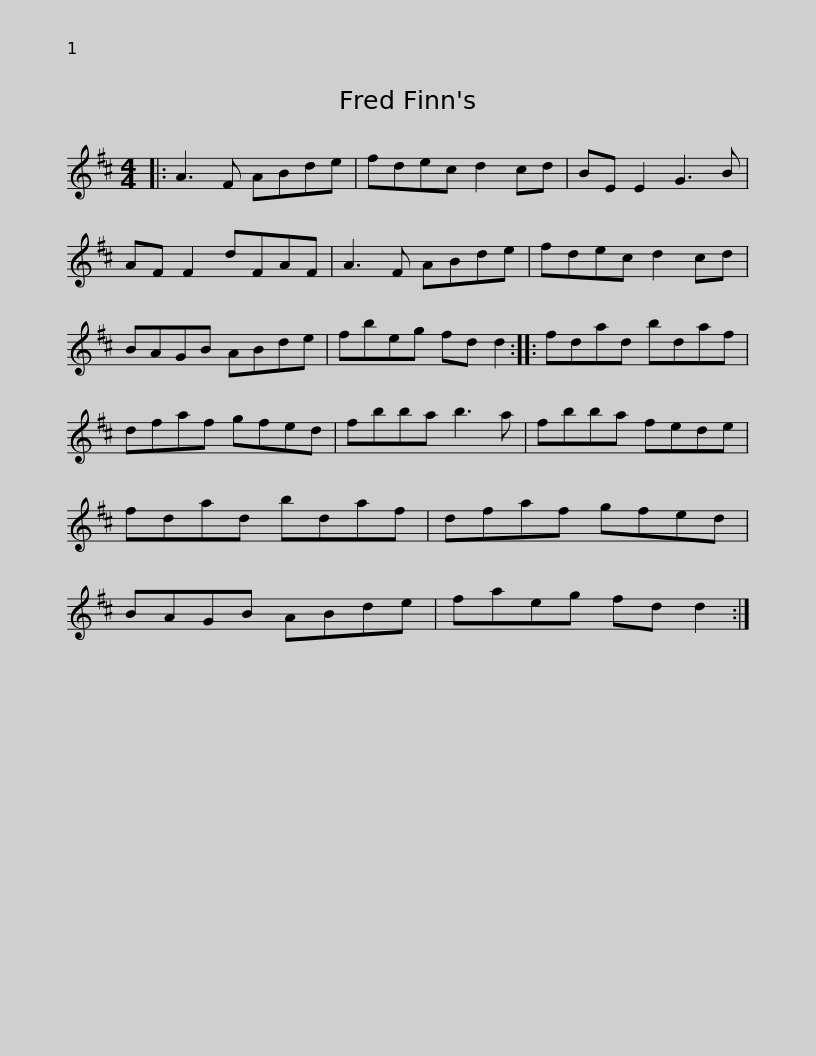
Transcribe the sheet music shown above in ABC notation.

X:1
L:1/8
M:4/4
I:linebreak $
K:D
V:1 treble
V:1
|: A3 F ABde | fdec d2 cd | BE E2 G3 B | AF F2 dFAF | A3 F ABde | %5
 fdec d2 cd |$ BAGB ABde | fbeg fd d2 :: fdad bdaf | dfaf gfed | %10
 fbba b3 a |$ fbba fede | fdad bdaf | dfaf gfed | BAGB ABde | %15
 faeg fd d2 :| %16
